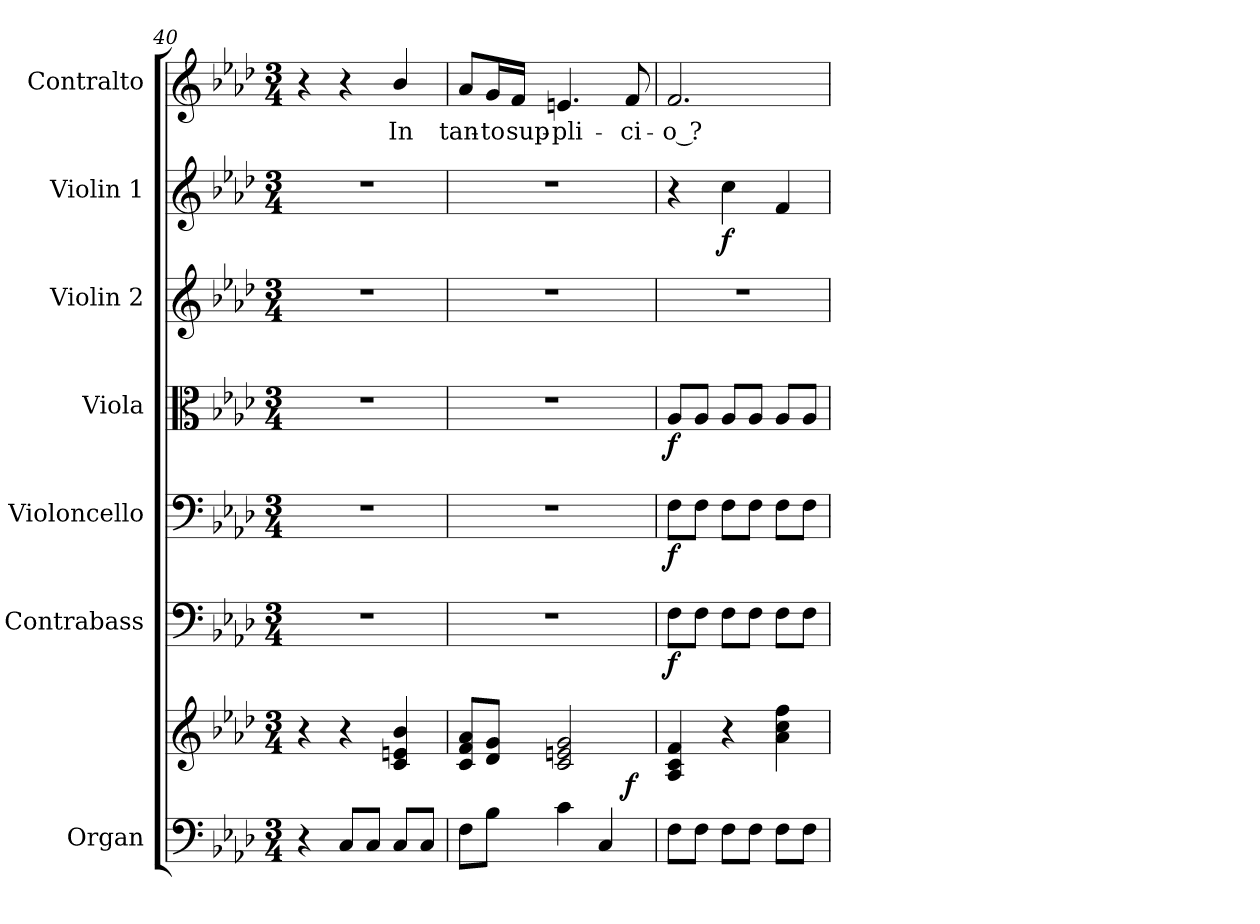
**kern	**kern	**dynam	**kern	**dynam	**kern	**dynam	**kern	**dynam	**kern	**kern	**dynam	**kern	**text
*part7	*part7	*part7	*part6	*part6	*part5	*part5	*part4	*part4	*part3	*part2	*part2	*part1	*part1
*staff8	*staff7	*staff7/8	*staff6	*staff6	*staff5	*staff5	*staff4	*staff4	*staff3	*staff2	*staff2	*staff1	*staff1
*I"Organ	*	*	*I"Contrabass	*	*I"Violoncello	*	*I"Viola	*	*I"Violin 2	*I"Violin 1	*	*I"Contralto	*
*I'Org.	*	*	*I'Cb.	*	*I'Vc.	*	*I'Vla.	*	*I'Vln. 2	*I'Vln. 1	*	*I'C.	*
*clefF4	*clefG2	*	*clefF4	*	*clefF4	*	*clefC3	*	*clefG2	*clefG2	*	*clefG2	*
*	*	*	*ITrd7c12	*	*	*	*	*	*	*	*	*	*
*k[b-e-a-d-]	*k[b-e-a-d-]	*	*k[b-e-a-d-]	*	*k[b-e-a-d-]	*	*k[b-e-a-d-]	*	*k[b-e-a-d-]	*k[b-e-a-d-]	*	*k[b-e-a-d-]	*
*f:	*f:	*	*f:	*	*f:	*	*f:	*	*f:	*f:	*	*f:	*
*M3/4	*M3/4	*	*M3/4	*	*M3/4	*	*M3/4	*	*M3/4	*M3/4	*	*M3/4	*
=40	=40	=40	=40	=40	=40	=40	=40	=40	=40	=40	=40	=40	=40
!	!	!	!LO:N:vis=1	!	!LO:N:vis=1	!	!LO:N:vis=1	!	!LO:N:vis=1	!LO:N:vis=1	!	!	!
4r	4r	.	2.r	.	2.r	.	2.r	.	2.r	2.r	.	4r	.
8Ci/L	4r	.	.	.	.	.	.	.	.	.	.	4r	.
8Ci/J	.	.	.	.	.	.	.	.	.	.	.	.	.
!	!	!	!	!	!	!	!	!	!	!	!	!	!LO:LY:b:color=#000000
8Ci/L	4ci/ 4eni 4b-i	.	.	.	.	.	.	.	.	.	.	4b-i/	In
8Ci/J	.	.	.	.	.	.	.	.	.	.	.	.	.
=41	=41	=41	=41	=41	=41	=41	=41	=41	=41	=41	=41	=41	=41
!	!	!	!LO:N:vis=1	!	!LO:N:vis=1	!	!LO:N:vis=1	!	!LO:N:vis=1	!LO:N:vis=1	!	!	!
!	!	!	!	!	!	!	!	!	!	!	!	!	!LO:LY:b:color=#000000
*	*^	*	*	*	*	*	*	*	*	*	*	*	*
8Fi\L	8ci/ 8fi/ 8a-i/L	2ryy	.	2.r	.	2.r	.	2.r	.	2.r	2.r	.	8a-i/L	tan-
!	!	!	!	!	!	!	!	!	!	!	!	!	!	!LO:LY:b:color=#000000
8B-i\J	8d-i/ 8gi/J	.	.	.	.	.	.	.	.	.	.	.	16gi/L	-to
!	!	!	!	!	!	!	!	!	!	!	!	!	!	!LO:LY:b:color=#000000
.	.	.	.	.	.	.	.	.	.	.	.	.	16fi/JJ	sup-
!	!	!	!	!	!	!	!	!	!	!	!	!	!	!LO:LY:b:color=#000000
4ci\	2ci/ 2eni 2gi	.	.	.	.	.	.	.	.	.	.	.	4.eni/	-pli-
4Ci/	.	8ryy	.	.	.	.	.	.	.	.	.	.	.	.
!	!	!	!	!	!	!	!	!	!	!	!	!	!	!LO:LY:b:color=#000000
.	.	8ryy	f	.	.	.	.	.	.	.	.	.	8fi/	-ci-
=42	=42	=42	=42	=42	=42	=42	=42	=42	=42	=42	=42	=42	=42	=42
!	!	!	!	!	!	!	!	!	!	!LO:N:vis=1	!	!	!	!
*	*v	*v	*	*	*	*	*	*	*	*	*	*	*	*
*	*^	*	*	*	*	*	*	*	*	*	*	*	*
!	!	!	!	!	!	!	!	!	!	!	!	!	!	!LO:LY:b:color=#000000
*	*v	*v	*	*	*	*	*	*	*	*	*	*	*	*
8Fi\L	4A-i/ 4ci 4fi	.	8FFi\L	f	8Fi\L	f	8A-i/L	f	2.r	4r	.	2.fi/	-o ?
8Fi\J	.	.	8FFi\J	.	8Fi\J	.	8A-i/J	.	.	.	.	.	.
8Fi\L	4r	.	8FFi\L	.	8Fi\L	.	8A-i/L	.	.	4cci\	f	.	.
8Fi\J	.	.	8FFi\J	.	8Fi\J	.	8A-i/J	.	.	.	.	.	.
8Fi\L	4a-i\ 4cci 4ffi	.	8FFi\L	.	8Fi\L	.	8A-i/L	.	.	4fi/	.	.	.
8Fi\J	.	.	8FFi\J	.	8Fi\J	.	8A-i/J	.	.	.	.	.	.
=	=	=	=	=	=	=	=	=	=	=	=	=	=
*-	*-	*-	*-	*-	*-	*-	*-	*-	*-	*-	*-	*-	*-
